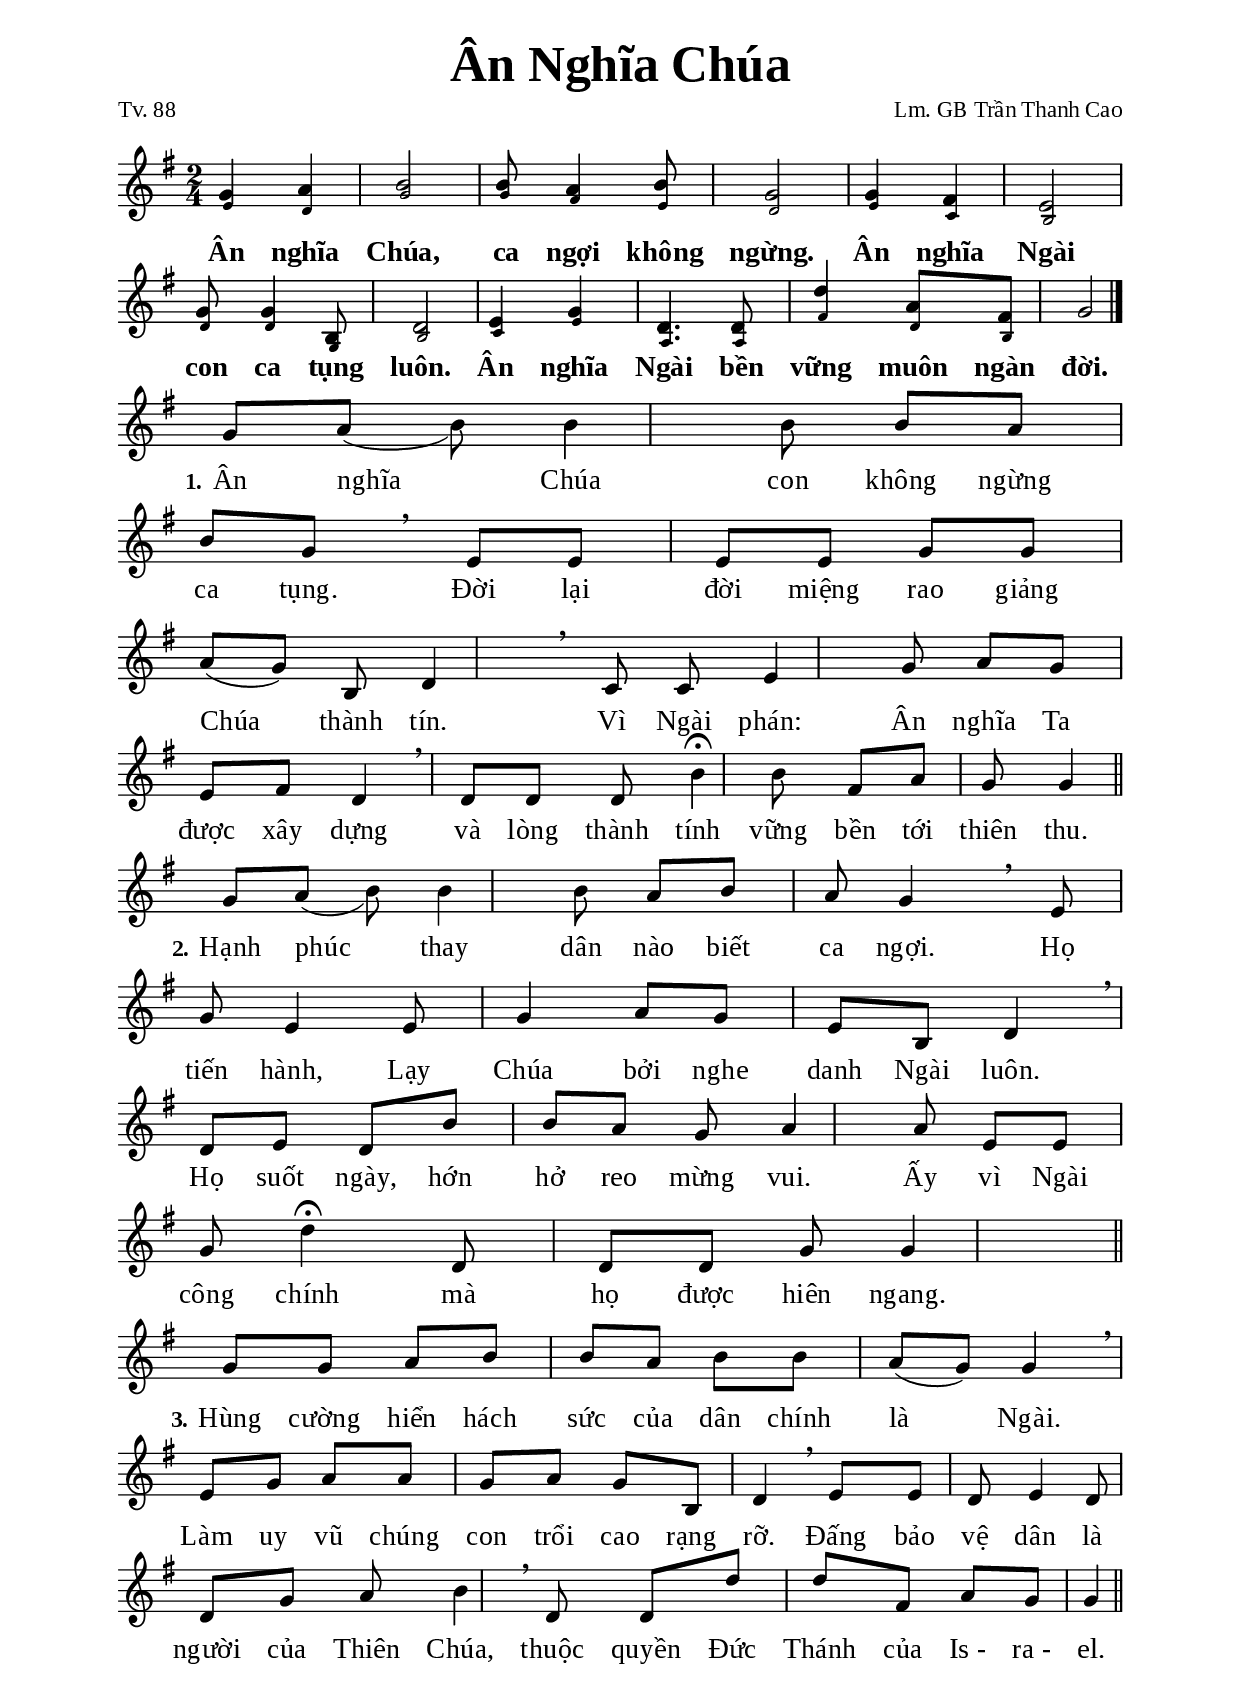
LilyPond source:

% Cài đặt chung
\version "2.22.1"
\include "english.ly"

\header {
  title = \markup { \fontsize #3 "Ân Nghĩa Chúa" }
  poet = "Tv. 88"
  composer = "Lm. GB Trần Thanh Cao"
  arranger = " "
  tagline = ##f
}

% Nhạc điệp khúc
nhacDiepKhucSop = \relative c'' {
  g4 a |
  b2 |
  b8 a4 b8 |
  g2 |
  g4 fs |
  e2 |
  g8 g4 b,8 |
  d2 |
  e4 g |
  d4. d8 |
  d'4 a8 fs |
  g2 \bar "|."
}

nhacDiepKhucBas = \relative c' {
  e4 d |
  g2 |
  g8 fs4 e8 |
  d2 |
  e4 c |
  b2 |
  d8 d4 g,8 |
  b2 |
  c4 e |
  a,4. a8 |
  fs'4 d8 b |
  g'2
}

% Nhạc phiên khúc
nhacPhienKhucMot = \relative c'' {
  g8 a _(b) b4 b8 b a b g \breathe
  e e e e g g a (g) b, d4 \breathe
  c8 c e4 g8 a g e fs d4 \breathe
  d8 d d b'4 \fermata b8 fs a g g4 \bar "||"
}

nhacPhienKhucHai = \relative c'' {
  g8 a _(b) b4 b8 a b a g4 \breathe
  e8 g e4 e8 g4 a8 g e b d4 \breathe
  d8 e d b' b a g a4 a8 e e g d'4 \fermata
  d,8 d d g g4 \bar "||"
}

nhacPhienKhucBa = \relative c'' {
  g8 g a b b a b b a (g) g4 \breathe
  e8 g a a g a g b, d4 \breathe
  e8 e d e4 d8 d g a b4 \breathe
  d,8 d d' d fs, a g g4 \bar "||"
}

% Lời điệp khúc
loiDiepKhuc = \lyricmode {
  Ân nghĩa Chúa, ca ngợi không ngừng.
  Ân nghĩa Ngài
  \override LyricText.extra-offset = #'(0 . 1.2)
  con ca tụng luôn.
  Ân nghĩa Ngài bền vững muôn ngàn đời.
}

% Lời phiên khúc
loiPhienKhucMot = \lyricmode {
  \set stanza = #"1."
  Ân nghĩa Chúa con không ngừng ca tụng.
  Đời lại đời miệng rao giảng Chúa thành tín.
  Vì Ngài phán: Ân nghĩa Ta được xây dựng
  và lòng thành tính vững bền tới thiên thu.
}

loiPhienKhucHai = \lyricmode {
  \set stanza = #"2."
  Hạnh phúc thay dân nào biết ca ngợi.
  Họ tiến hành, Lạy Chúa bởi nghe danh Ngài luôn.
  Họ suốt ngày, hớn hở reo mừng vui.
  Ấy vì Ngài công chính mà họ được hiên ngang.
}

loiPhienKhucBa = \lyricmode {
  \set stanza = #"3."
  Hùng cường hiển hách sức của dân chính là Ngài.
  Làm uy vũ chúng con trổi cao rạng rỡ.
  Đấng bảo vệ dân là người của Thiên Chúa,
  thuộc quyền Đức Thánh của "Is -" "ra -" el.
}


% Dàn trang
\paper {
  #(set-paper-size "a4")
  top-margin = 10\mm
  bottom-margin = 10\mm
  left-margin = 20\mm
  right-margin = 20\mm
  indent = #0
  #(define fonts
    (make-pango-font-tree
      "Liberation Serif"
      "Liberation Serif"
      "Liberation Serif"
      (/ 20 20)))
  page-count = #1
  system-system-spacing = #'((basic-distance . 12)
                             (minimum-distance . 12.5)
                             (padding . 1))
  score-system-spacing = #'((basic-distance . 12)
                             (minimum-distance . 12.5)
                             (padding . 1))
}

% Thiết lập tông và nhịp
TongNhip = { \key g \major \time 2/4 }

% Đổi kích thước nốt cho bè phụ
notBePhu =
#(define-music-function (font-size music) (number? ly:music?)
   (for-some-music
     (lambda (m)
       (if (music-is-of-type? m 'rhythmic-event)
           (begin
             (set! (ly:music-property m 'tweaks)
                   (cons `(font-size . ,font-size)
                         (ly:music-property m 'tweaks)))
             #t)
           #f))
     music)
   music)


\score {
  \new ChoirStaff <<
    \new Staff = diepKhuc \with {
        \consists "Merge_rests_engraver"
        %\magnifyStaff #(magstep +1)
        printPartCombineTexts = ##f
      }
      <<
      \new Voice \TongNhip \partCombine 
        \nhacDiepKhucSop
        \notBePhu -3 { \nhacDiepKhucBas }
      \new NullVoice = nhacThamChieu \nhacDiepKhucSop
      \new Lyrics \with {
          \override VerticalAxisGroup.
            nonstaff-relatedstaff-spacing.padding = #2
          \override VerticalAxisGroup.
            nonstaff-unrelatedstaff-spacing.padding = #1
        }
        \lyricsto nhacThamChieu \loiDiepKhuc
      >>
  >>
  \layout {
    \override Lyrics.LyricText.font-series = #'bold
    \override Lyrics.LyricText.font-size = #+2
    \override Lyrics.LyricSpace.minimum-distance = #2.5
    \override Score.BarNumber.break-visibility = ##(#f #f #f)
    \override Score.SpacingSpanner.uniform-stretching = ##t
  }
}

\score {
  \new ChoirStaff <<
    \new Staff = phienKhuc \with {
        %\magnifyStaff #(magstep +1)
      }
      <<
      \new Voice = beSop {
        \key g \major \time 2/4 \nhacPhienKhucMot
      }
    >>
    \new Lyrics \with {
          \override VerticalAxisGroup.
            nonstaff-relatedstaff-spacing.padding = #1
          \override VerticalAxisGroup.
            nonstaff-unrelatedstaff-spacing.padding = #1
        }
        \lyricsto beSop \loiPhienKhucMot
  >>
  \layout {
    \override Staff.TimeSignature.transparent = ##t
    \override Lyrics.LyricText.font-size = #+2
    \override Lyrics.LyricSpace.minimum-distance = #2.5
    \override Score.BarNumber.break-visibility = ##(#f #f #f)
    \override Score.SpacingSpanner.uniform-stretching = ##t
    \set Score.barAlways = ##t
    \set Score.defaultBarType = ""
  }
}

\score {
  \new ChoirStaff <<
    \new Staff = phienKhuc \with {
        %\magnifyStaff #(magstep +1)
      }
      <<
      \new Voice = beSop {
        \key g \major \time 2/4 \nhacPhienKhucHai
      }
    >>
    \new Lyrics \with {
          \override VerticalAxisGroup.
            nonstaff-relatedstaff-spacing.padding = #1
          \override VerticalAxisGroup.
            nonstaff-unrelatedstaff-spacing.padding = #1
        }
        \lyricsto beSop \loiPhienKhucHai
  >>
  \layout {
    \override Staff.TimeSignature.transparent = ##t
    \override Lyrics.LyricText.font-size = #+2
    \override Lyrics.LyricSpace.minimum-distance = #3
    \override Score.BarNumber.break-visibility = ##(#f #f #f)
    \override Score.SpacingSpanner.uniform-stretching = ##t
    \set Score.barAlways = ##t
    \set Score.defaultBarType = ""
  }
}

\score {
  \new ChoirStaff <<
    \new Staff = phienKhuc \with {
        %\magnifyStaff #(magstep +1)
      }
      <<
      \new Voice = beSop {
        \key g \major \time 2/4 \nhacPhienKhucBa
      }
    >>
    \new Lyrics \with {
          \override VerticalAxisGroup.
            nonstaff-relatedstaff-spacing.padding = #1.5
          \override VerticalAxisGroup.
            nonstaff-unrelatedstaff-spacing.padding = #1
        }
        \lyricsto beSop \loiPhienKhucBa
  >>
  \layout {
    \override Staff.TimeSignature.transparent = ##t
    \override Lyrics.LyricText.font-size = #+2
    \override Lyrics.LyricSpace.minimum-distance = #2.5
    \override Score.BarNumber.break-visibility = ##(#f #f #f)
    \override Score.SpacingSpanner.uniform-stretching = ##t
    \set Score.barAlways = ##t
    \set Score.defaultBarType = ""
  }
}
